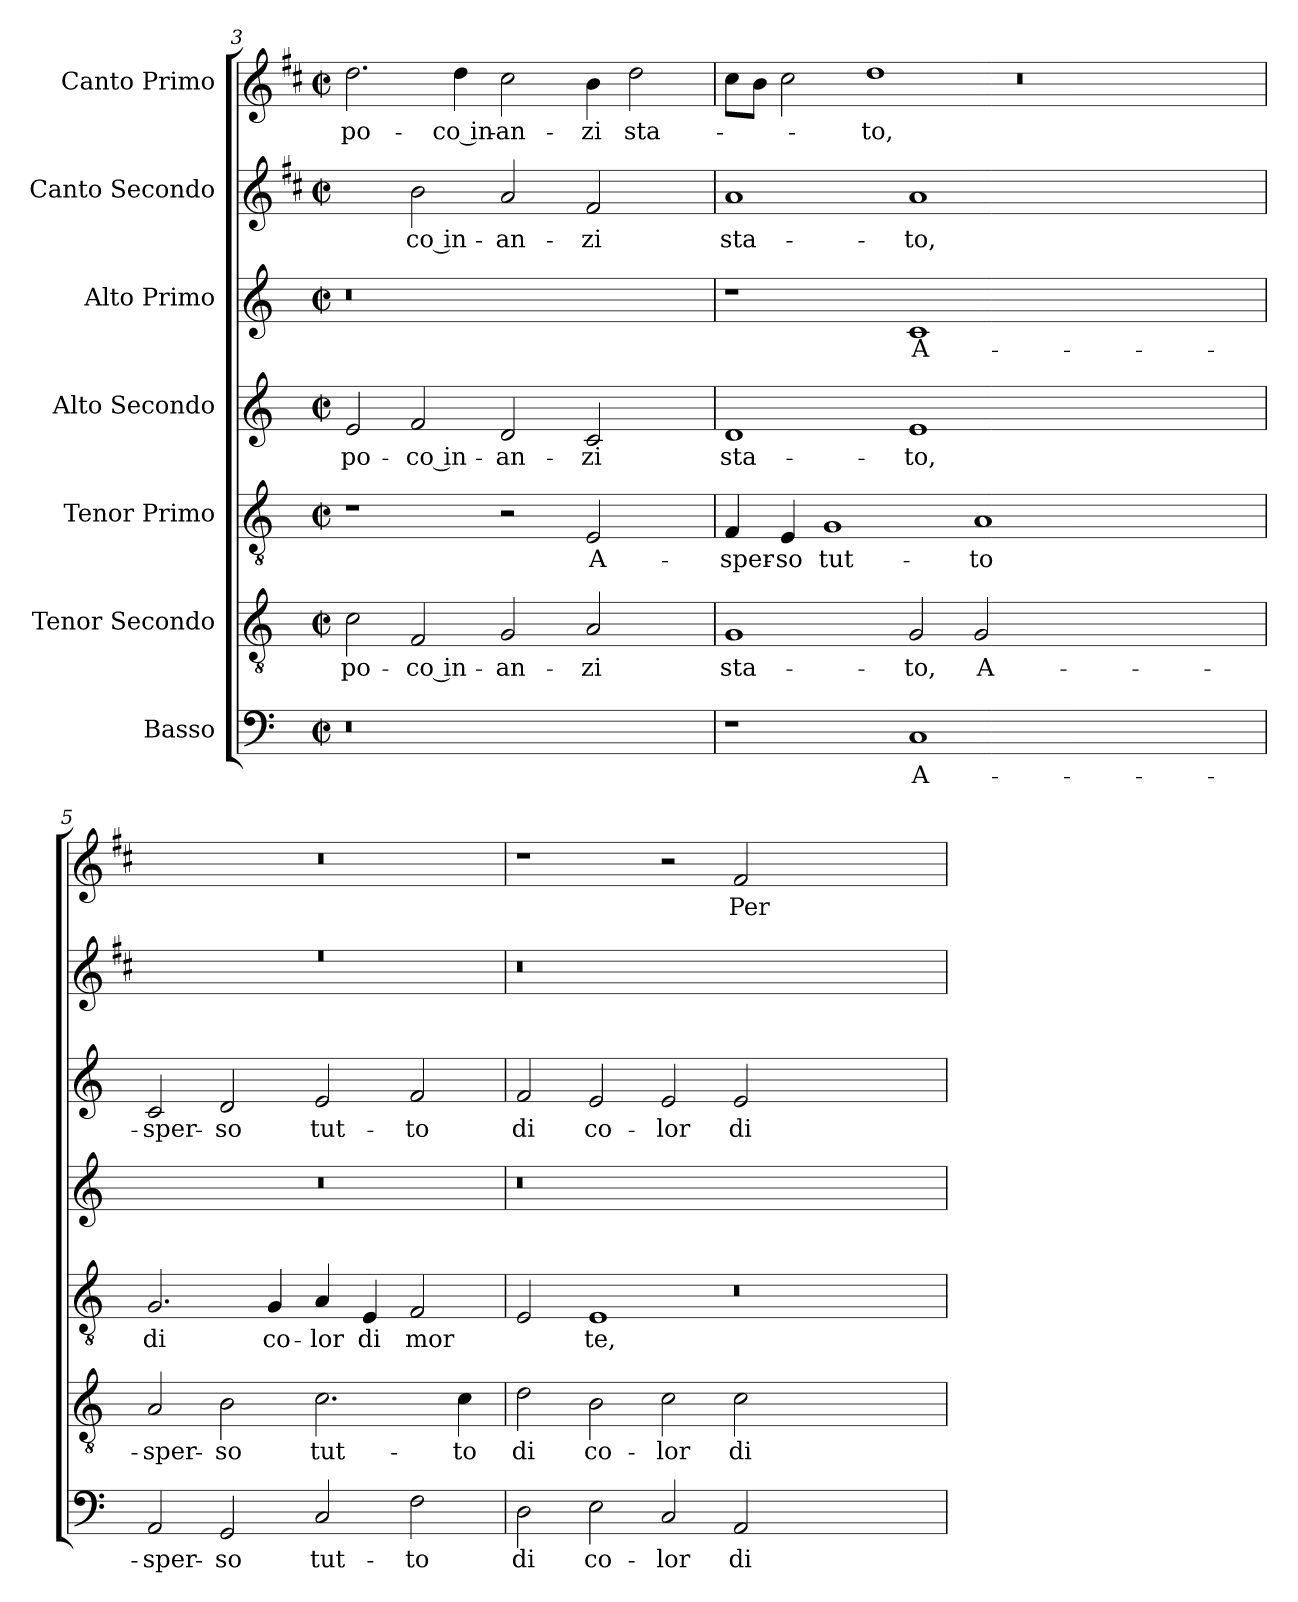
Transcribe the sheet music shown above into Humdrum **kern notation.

**kern	**text	**kern	**text	**kern	**text	**kern	**text	**kern	**text	**kern	**text	**kern	**text
*part7	*part7	*part6	*part6	*part5	*part5	*part4	*part4	*part3	*part3	*part2	*part2	*part1	*part1
*staff7	*staff7	*staff6	*staff6	*staff5	*staff5	*staff4	*staff4	*staff3	*staff3	*staff2	*staff2	*staff1	*staff1
*I"Basso	*	*I"Tenor Secondo	*	*I"Tenor Primo	*	*I"Alto Secondo	*	*I"Alto Primo	*	*I"Canto Secondo	*	*I"Canto Primo	*
!!LO:LB:g=z
*clefF4	*	*clefGv2	*	*clefGv2	*	*clefG2	*	*clefG2	*	*clefG2	*	*clefG2	*
*	*	*	*	*	*	*	*	*	*	*ITrd1c2	*	*ITrd1c2	*
*k[]	*	*k[]	*	*k[]	*	*k[]	*	*k[]	*	*k[]	*	*k[]	*
*C:	*	*C:	*	*C:	*	*C:	*	*C:	*	*C:	*	*C:	*
*M4/2	*	*M4/2	*	*M4/2	*	*M4/2	*	*M4/2	*	*M4/2	*	*M4/2	*
*met(c|)	*	*met(c|)	*	*met(c|)	*	*met(c|)	*	*met(c|)	*	*met(c|)	*	*met(c|)	*
=3	=3	=3	=3	=3	=3	=3	=3	=3	=3	=3	=3	=3	=3
!	!	!	!LO:LY:b	!	!	!	!LO:LY:b	!	!	!	!	!	!LO:LY:b
*	*	*	*	*	*	*	*	*	*	*^	*	*	*
0r	.	2c	po-	1r	.	2e	po-	0r	.	2gyy]	1ryy	.	2.cc	po-
!	!	!	!LO:LY:b	!	!	!	!LO:LY:b	!	!	!	!	!LO:LY:b	!	!
.	.	2F	-co in-	.	.	2f	-co in-	.	.	2a	.	-co in-	.	.
!	!	!	!	!	!	!	!	!	!	!	!	!	!	!LO:LY:b
.	.	.	.	.	.	.	.	.	.	.	.	.	4cc	-co in-
!	!	!	!LO:LY:b	!	!	!	!LO:LY:b	!	!	!	!	!LO:LY:b	!	!LO:LY:b
.	.	2G	-an-	2r	.	2d	-an-	.	.	2g	4ryy	-an-	2b	-an-
.	.	.	.	.	.	.	.	.	.	.	4ryy	.	.	.
!	!	!	!LO:LY:b	!	!LO:LY:b	!	!LO:LY:b	!	!	!	!	!LO:LY:b	!	!LO:LY:b
.	.	2A	-zi	2E	A-	2c	-zi	.	.	2e	4ryy	-zi	4a	-zi
!	!	!	!	!	!	!	!	!	!	!	!	!	!	!LO:LY:b
.	.	.	.	.	.	.	.	.	.	.	4ryy	.	2cc	sta-
4ryy	.	4ryy	.	4ryy	.	4ryy	.	4ryy	.	4ryy	4ryy	.	.	.
=4	=4	=4	=4	=4	=4	=4	=4	=4	=4	=4	=4	=4	=4	=4
!	!	!	!LO:LY:b	!	!LO:LY:b	!	!LO:LY:b	!	!	!	!	!LO:LY:b	!	!
1r	.	1G	sta-	4F	-sper-	1d	sta-	1r	.	1g	0ryy	sta-	8bL	.
.	.	.	.	.	.	.	.	.	.	.	.	.	8aJ	.
!	!	!	!	!	!LO:LY:b	!	!	!	!	!	!	!	!	!
.	.	.	.	4E	-so	.	.	.	.	.	.	.	2b	.
!	!	!	!	!	!LO:LY:b	!	!	!	!	!	!	!	!	!
.	.	.	.	1G	tut-	.	.	.	.	.	.	.	.	.
!	!	!	!	!	!	!	!	!	!	!	!	!	!	!LO:LY:b
.	.	.	.	.	.	.	.	.	.	.	.	.	1cc	-to,
!	!LO:LY:b	!	!LO:LY:b	!	!	!	!LO:LY:b	!	!LO:LY:b	!	!	!LO:LY:b	!	!
1C	A-	2G	-to,	.	.	1e	-to,	1c	A-	1g	.	-to,	.	.
!	!	!	!LO:LY:b	!	!LO:LY:b	!	!	!	!	!	!	!	!	!
.	.	2G	A-	1A	-to	.	.	.	.	.	.	.	.	.
.	.	.	.	.	.	.	.	.	.	.	.	.	0r	.
1..ryy	.	1..ryy	.	.	.	1..ryy	.	1..ryy	.	1..ryy	1..ryy	.	.	.
.	.	.	.	1ryy	.	.	.	.	.	.	.	.	.	.
.	.	.	.	4ryy	.	.	.	.	.	.	.	.	.	.
=5	=5	=5	=5	=5	=5	=5	=5	=5	=5	=5	=5	=5	=5	=5
!	!LO:LY:b	!	!LO:LY:b	!	!LO:LY:b	!	!	!	!LO:LY:b	!	!	!	!	!
2AA	-sper-	2A	-sper-	2.G	di	0r	.	2c	-sper-	0r	0ryy	.	0r	.
!	!LO:LY:b	!	!LO:LY:b	!	!	!	!	!	!LO:LY:b	!	!	!	!	!
2GG	-so	2B	-so	.	.	.	.	2d	-so	.	.	.	.	.
!	!	!	!	!	!LO:LY:b	!	!	!	!	!	!	!	!	!
.	.	.	.	4G	co-	.	.	.	.	.	.	.	.	.
!	!LO:LY:b	!	!LO:LY:b	!	!LO:LY:b	!	!	!	!LO:LY:b	!	!	!	!	!
2C	tut-	2.c	tut-	4A	-lor	.	.	2e	tut-	.	.	.	.	.
!	!	!	!	!	!LO:LY:b	!	!	!	!	!	!	!	!	!
.	.	.	.	4E	di	.	.	.	.	.	.	.	.	.
!	!LO:LY:b	!	!	!	!LO:LY:b	!	!	!	!LO:LY:b	!	!	!	!	!
2F	-to	.	.	2F	mor	.	.	2f	-to	.	.	.	.	.
!	!	!	!LO:LY:b	!	!	!	!	!	!	!	!	!	!	!
.	.	4c	-to	.	.	.	.	.	.	.	.	.	.	.
=6	=6	=6	=6	=6	=6	=6	=6	=6	=6	=6	=6	=6	=6	=6
!	!LO:LY:b	!	!LO:LY:b	!	!	!	!	!	!LO:LY:b	!	!	!	!	!
2D	di	2d	di	2E	.	0r	.	2f	di	0r	0ryy	.	1r	.
!	!LO:LY:b	!	!LO:LY:b	!	!LO:LY:b	!	!	!	!LO:LY:b	!	!	!	!	!
2E	co-	2B	co-	1E	te,	.	.	2e	co-	.	.	.	.	.
!	!LO:LY:b	!	!LO:LY:b	!	!	!	!	!	!LO:LY:b	!	!	!	!	!
2C	-lor	2c	-lor	.	.	.	.	2e	-lor	.	.	.	2r	.
!	!LO:LY:b	!	!LO:LY:b	!	!	!	!	!	!LO:LY:b	!	!	!	!	!LO:LY:b
2AA	di	2c	di	0r	.	.	.	2e	di	.	.	.	2e	Per
1.ryy	.	1.ryy	.	.	.	1.ryy	.	1.ryy	.	1.ryy	1.ryy	.	1.ryy	.
*	*	*	*	*	*	*	*	*	*	*v	*v	*	*	*
=	=	=	=	=	=	=	=	=	=	=	=	=	=
*-	*-	*-	*-	*-	*-	*-	*-	*-	*-	*-	*-	*-	*-
